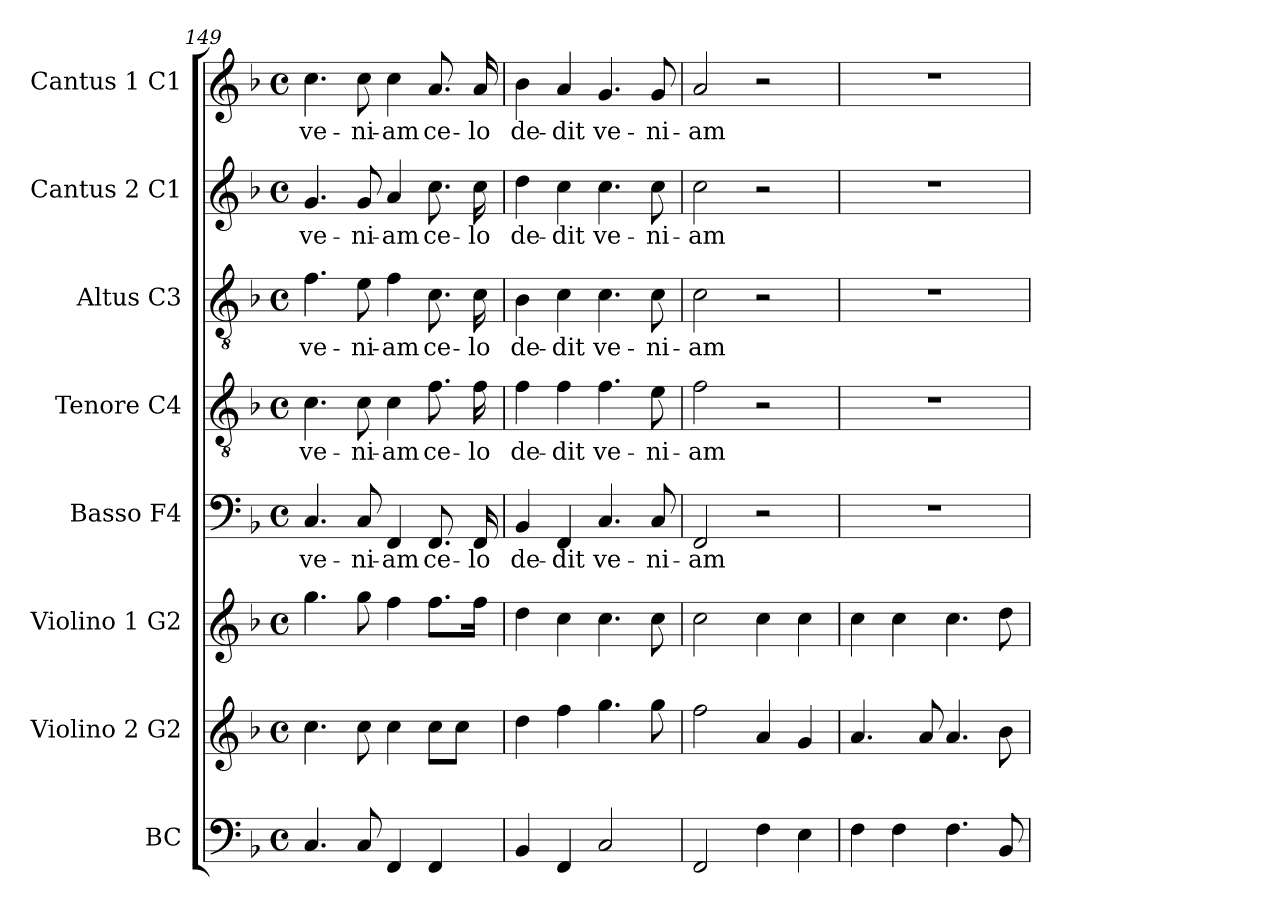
**kern	**kern	**kern	**kern	**text	**kern	**text	**kern	**text	**kern	**text	**kern	**text
*part8	*part7	*part6	*part5	*part5	*part4	*part4	*part3	*part3	*part2	*part2	*part1	*part1
*staff8	*staff7	*staff6	*staff5	*staff5	*staff4	*staff4	*staff3	*staff3	*staff2	*staff2	*staff1	*staff1
*I"BC	*I"Violino 2  G2	*I"Violino 1  G2	*I"Basso  F4	*	*I"Tenore  C4	*	*I"Altus  C3	*	*I"Cantus 2  C1	*	*I"Cantus 1  C1	*
*I'BC	*I'Vl2	*I'Vl1	*I'B	*	*I'T	*	*I'A	*	*I'C2	*	*I'C1	*
*clefF4	*clefG2	*clefG2	*clefF4	*	*clefGv2	*	*clefGv2	*	*clefG2	*	*clefG2	*
*k[b-]	*k[b-]	*k[b-]	*k[b-]	*	*k[b-]	*	*k[b-]	*	*k[b-]	*	*k[b-]	*
*F:	*F:	*F:	*F:	*	*F:	*	*F:	*	*F:	*	*F:	*
*M4/4	*M4/4	*M4/4	*M4/4	*	*M4/4	*	*M4/4	*	*M4/4	*	*M4/4	*
*met(c)	*met(c)	*met(c)	*met(c)	*	*met(c)	*	*met(c)	*	*met(c)	*	*met(c)	*
=149	=149	=149	=149	=149	=149	=149	=149	=149	=149	=149	=149	=149
!	!	!	!	!LO:LY:b:cj	!	!LO:LY:b:cj	!	!LO:LY:b:cj	!	!LO:LY:b:cj	!	!LO:LY:b:cj
4.C/	4.cc\	4.gg\	4.C/	ve-	4.c\	ve-	4.f\	ve-	4.g/	ve-	4.cc\	ve-
!	!	!	!	!LO:LY:b:cj	!	!LO:LY:b:cj	!	!LO:LY:b:cj	!	!LO:LY:b:cj	!	!LO:LY:b:cj
8C/	8cc\	8gg\	8C/	-ni-	8c\	-ni-	8e\	-ni-	8g/	-ni-	8cc\	-ni-
!	!	!	!	!LO:LY:b:cj	!	!LO:LY:b:cj	!	!LO:LY:b:cj	!	!LO:LY:b:cj	!	!LO:LY:b:cj
4FF/	4cc\	4ff\	4FF/	-am	4c\	-am	4f\	-am	4a/	-am	4cc\	-am
!	!	!	!	!LO:LY:b:cj	!	!LO:LY:b:cj	!	!LO:LY:b:cj	!	!LO:LY:b:cj	!	!LO:LY:b:cj
4FF/	8cc\L	8.ff\L	8.FF/	ce-	8.f\	ce-	8.c\	ce-	8.cc\	ce-	8.a/	ce-
.	8cc\J	.	.	.	.	.	.	.	.	.	.	.
!	!	!	!	!LO:LY:b:cj	!	!LO:LY:b:cj	!	!LO:LY:b:cj	!	!LO:LY:b:cj	!	!LO:LY:b:cj
.	.	16ff\J	16FF/	-lo	16f\	-lo	16c\	-lo	16cc\	-lo	16a/	-lo
=150	=150	=150	=150	=150	=150	=150	=150	=150	=150	=150	=150	=150
!	!	!	!	!LO:LY:b:cj	!	!LO:LY:b:cj	!	!LO:LY:b:cj	!	!LO:LY:b:cj	!	!LO:LY:b:cj
4BB-/	4dd\	4dd\	4BB-/	de-	4f\	de-	4B-\	de-	4dd\	de-	4b-\	de-
!	!	!	!	!LO:LY:b:cj	!	!LO:LY:b:cj	!	!LO:LY:b:cj	!	!LO:LY:b:cj	!	!LO:LY:b:cj
4FF/	4ff\	4cc\	4FF/	-dit	4f\	-dit	4c\	-dit	4cc\	-dit	4a/	-dit
!	!	!	!	!LO:LY:b:cj	!	!LO:LY:b:cj	!	!LO:LY:b:cj	!	!LO:LY:b:cj	!	!LO:LY:b:cj
2C/	4.gg\	4.cc\	4.C/	ve-	4.f\	ve-	4.c\	ve-	4.cc\	ve-	4.g/	ve-
!	!	!	!	!LO:LY:b:cj	!	!LO:LY:b:cj	!	!LO:LY:b:cj	!	!LO:LY:b:cj	!	!LO:LY:b:cj
.	8gg\	8cc\	8C/	-ni-	8e\	-ni-	8c\	-ni-	8cc\	-ni-	8g/	-ni-
=151	=151	=151	=151	=151	=151	=151	=151	=151	=151	=151	=151	=151
!	!	!	!	!LO:LY:b:cj	!	!LO:LY:b:cj	!	!LO:LY:b:cj	!	!LO:LY:b:cj	!	!LO:LY:b:cj
2FF/	2ff\	2cc\	2FF/	-am	2f\	-am	2c\	-am	2cc\	-am	2a/	-am
4F\	4a/	4cc\	2r	.	2r	.	2r	.	2r	.	2r	.
4E\	4g/	4cc\	.	.	.	.	.	.	.	.	.	.
!!LO:PB:g=z
=152	=152	=152	=152	=152	=152	=152	=152	=152	=152	=152	=152	=152
4F\	4.a/	4cc\	1r	.	1r	.	1r	.	1r	.	1r	.
4F\	.	4cc\	.	.	.	.	.	.	.	.	.	.
.	8a/	.	.	.	.	.	.	.	.	.	.	.
4.F\	4.a/	4.cc\	.	.	.	.	.	.	.	.	.	.
8BB-/	8b-\	8dd\	.	.	.	.	.	.	.	.	.	.
=	=	=	=	=	=	=	=	=	=	=	=	=
*-	*-	*-	*-	*-	*-	*-	*-	*-	*-	*-	*-	*-
